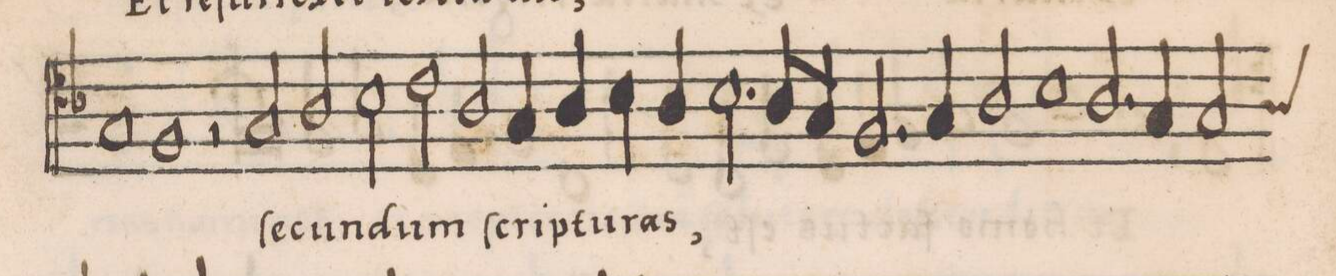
**kern	**text
*I"TENOR	*
*clefC4	*
*k[b-]	*
*M2/1	*
1G	.
=120-	=120-
1F	.
2r	.
2G/	ſe-
=121-	=121-
2A/	-cun-
2B-\	-dum
2c\	.
2A/	ſcri-
=122-	=122-
4G/	-ptu-
4A/	.
4B-\	-ras,
4A/	.
2.B-\	.
8A/L	.
8G/J	.
=123-	=123-
2.F/	.
4G/	.
2A/	.
1B-\	.
=124-	=124-
2.A/	.
4G/	.
*custos:A	*
2G/	.
=125-	=125-
*-	*-
